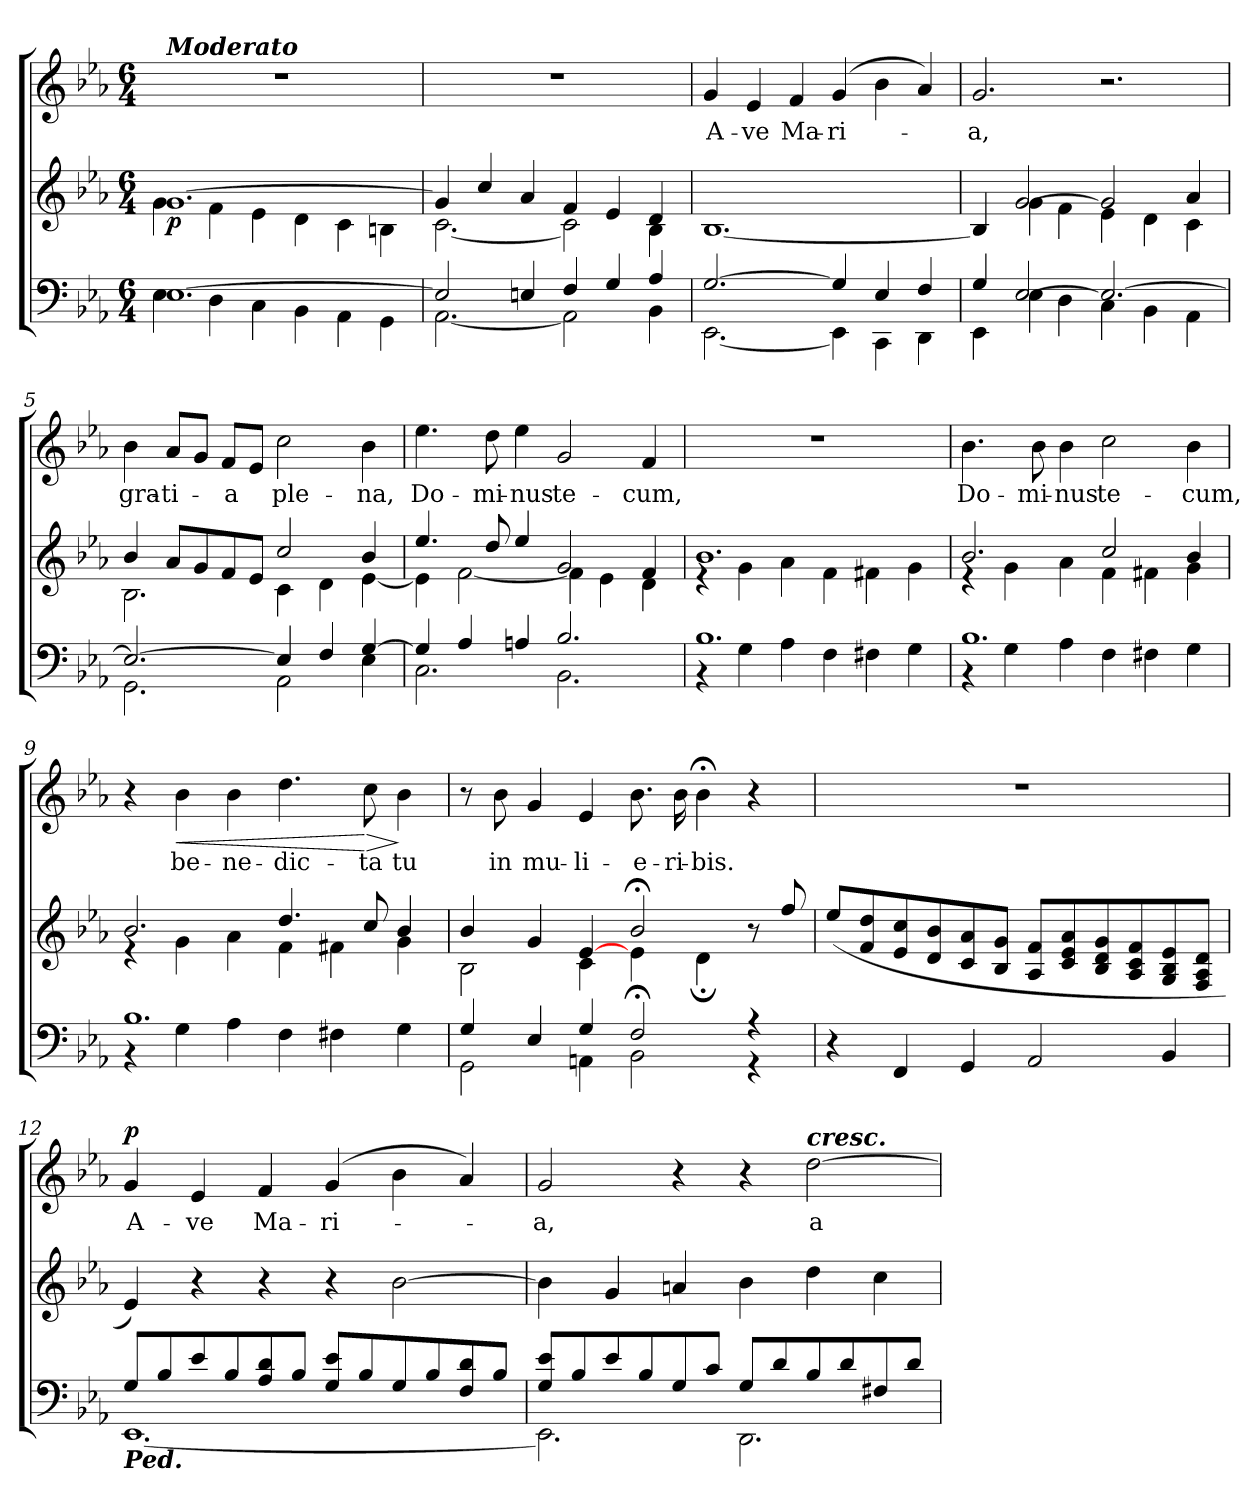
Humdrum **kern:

**kern	**kern	**dynam	**kern	**text	**dynam
*part2	*part2	*part2	*part1	*part1	*part1
*staff3	*staff2	*staff2/3	*staff1	*staff1	*staff1
*clefF4	*clefG2	*	*clefG2	*	*
*k[b-e-a-]	*k[b-e-a-]	*	*k[b-e-a-]	*	*
*E-:	*E-:	*	*E-:	*	*
*M6/4	*M6/4	*	*M6/4	*	*
=1	=1	=1	=1	=1	=1
*^	*^	*	*	*	*
!	!	!	!	!	!LO:TX:a:Bi:t=Moderato	!	!
!	!	!	!	!LO:DY:b	!	!	!
[>1.E-	4E-\	[>1.g	4g\	p	1.r	.	.
.	4D\	.	4f\	.	.	.	.
.	4C\	.	4e-\	.	.	.	.
.	4BB-\	.	4d\	.	.	.	.
.	4AA-\	.	4c\	.	.	.	.
.	4GG\	.	4Bn\	.	.	.	.
=2	=2	=2	=2	=2	=2	=2	=2
2E-/]	[<2.AA-\	4g/]	[<2.c\	.	1.r	.	.
.	.	4cc/	.	.	.	.	.
4En/	.	4a-/	.	.	.	.	.
4F/	2AA-\]	4f/	2c\]	.	.	.	.
4G/	.	4e-/	.	.	.	.	.
4A-/	4BB-\	4d/	4B-\	.	.	.	.
=3	=3	=3	=3	=3	=3	=3	=3
!	!	!	!	!	!	!LO:LY:b	!
*	*	*v	*v	*	*	*	*
[>2.G/	[<2.EE-\	[1.B-	.	4g/	A-	.
!	!	!	!	!	!LO:LY:b	!
.	.	.	.	4e-/	-ve	.
!	!	!	!	!	!LO:LY:b	!
.	.	.	.	4f/	Ma-	.
!	!	!	!	!	!LO:LY:b	!
4G/]	4EE-\]	.	.	(4g/	-ri-	.
4E-/	4CC\	.	.	4b-\	.	.
4F/	4DD\	.	.	4a-/)	.	.
=4	=4	=4	=4	=4	=4	=4
*	*	*^	*	*	*	*
!	!	!	!	!	!	!LO:LY:b	!
4G/	4EE-\	4B-/]	4ryy	.	2.g/	-a,	.
[>2E-/	4E-\	[>2g/	4g\	.	.	.	.
.	4D\	.	4f\	.	.	.	.
2.E-/_	4C\	2g/]	4e-\	.	2.r	.	.
.	4BB-\	.	4d\	.	.	.	.
.	4AA-\	4a-/	4c\	.	.	.	.
!!LO:LB:g=z
=5	=5	=5	=5	=5	=5	=5	=5
!	!	!	!	!	!	!LO:LY:b	!
2.E-/_	2.GG\	4b-/	2.B-\	.	4b-\	gra-	.
!	!	!	!	!	!	!LO:LY:b	!
.	.	8a-/L	.	.	8a-/L	-ti-	.
.	.	8g/	.	.	8g/J	.	.
!	!	!	!	!	!	!LO:LY:b	!
.	.	8f/	.	.	8f/L	-a	.
.	.	8e-/J	.	.	8e-/J	.	.
!	!	!	!	!	!	!LO:LY:b	!
4E-/]	2AA-\	2cc/	4c\	.	2cc\	ple-	.
4F/	.	.	4d\	.	.	.	.
!	!	!	!	!	!	!LO:LY:b	!
[>4G/	4E-\	4b-/	[<4e-\	.	4b-\	-na,	.
=6	=6	=6	=6	=6	=6	=6	=6
!	!	!	!	!	!	!LO:LY:b	!
4G/]	2.C\	4.ee-/	4e-\]	.	4.ee-\	Do-	.
4A-/	.	.	[<2f\	.	.	.	.
!	!	!	!	!	!	!LO:LY:b	!
.	.	8dd/	.	.	8dd\	-mi-	.
!	!	!	!	!	!	!LO:LY:b	!
4An/	.	4ee-/	.	.	4ee-\	-nus	.
!	!	!	!	!	!	!LO:LY:b	!
2.B-/	2.BB-\	2g/	4f\]	.	2g/	te-	.
.	.	.	4e-\	.	.	.	.
!	!	!	!	!	!	!LO:LY:b	!
.	.	4f/	4d\	.	4f/	-cum,	.
=7	=7	=7	=7	=7	=7	=7	=7
1.B-	4r	1.b-	4re	.	1.r	.	.
.	4G\	.	4g\	.	.	.	.
.	4A-\	.	4a-\	.	.	.	.
.	4F\	.	4f\	.	.	.	.
.	4F#X\	.	4f#X\	.	.	.	.
.	4G\	.	4g\	.	.	.	.
!!LO:LB:g=z
=8	=8	=8	=8	=8	=8	=8	=8
!	!	!	!	!	!	!LO:LY:b	!
1.B-	4r	2.b-/	4rd	.	4.b-\	Do-	.
.	4G\	.	4g\	.	.	.	.
!	!	!	!	!	!	!LO:LY:b	!
.	.	.	.	.	8b-\	-mi-	.
!	!	!	!	!	!	!LO:LY:b	!
.	4A-\	.	4a-\	.	4b-\	-nus	.
!	!	!	!	!	!	!LO:LY:b	!
.	4F\	2cc/	4f\	.	2cc\	te-	.
.	4F#X\	.	4f#X\	.	.	.	.
!	!	!	!	!	!	!LO:LY:b	!
.	4G\	4b-/	4g\	.	4b-\	-cum,	.
=9	=9	=9	=9	=9	=9	=9	=9
1.B-	4r	2.b-/	4rd	.	4r	.	.
!	!	!	!	!	!	!LO:LY:b	!LO:HP:b
.	4G\	.	4g\	.	4b-\	be-	<
!	!	!	!	!	!	!LO:LY:b	!
.	4A-\	.	4a-\	.	4b-\	-ne-	.
!	!	!	!	!	!	!LO:LY:b	!
.	4F\	4.dd/	4f\	.	4.dd\	-dic-	.
.	4F#X\	.	4f#X\	.	.	.	.
!	!	!	!	!	!	!LO:LY:b	!LO:HP:n=1:b
.	.	8cc/	.	.	8cc\	-ta	[ >
!	!	!	!	!	!	!LO:LY:b	!
.	4G\	4b-/	4g\	.	4b-\	tu	]
=10	=10	=10	=10	=10	=10	=10	=10
4G/	2GG\	4b-/	2B-\	.	8r	.	.
!	!	!	!	!	!	!LO:LY:b	!
.	.	.	.	.	8b-\	in	.
!	!	!	!	!	!	!LO:LY:b	!
4E-/	.	4g/	.	.	4g/	mu-	.
!	!	!	!	!	!	!LO:LY:b	!
4G/	4AAn\	[>4e-/	4c\	.	4e-/	-li-	.
!	!	!	!	!	!	!LO:LY:b	!
2F;/	2BB-\	2b-;</	4e-\	.	8.b-\	-e-	.
!	!	!	!	!	!	!LO:LY:b	!
.	.	.	.	.	16b-\	-ri-	.
!	!	!	!	!	!	!LO:LY:b	!
.	.	.	4d;\	.	4b-;<\	-bis.	.
4r	4r	8r	4ryy	.	4r	.	.
.	.	8ff/	.	.	.	.	.
*v	*v	*	*	*	*	*	*
*	*v	*v	*	*	*	*
!!LO:LB:g=z
=11	=11	=11	=11	=11	=11
4r	(>8ee-/L	.	1.r	.	.
.	8f/ 8dd/	.	.	.	.
4FF/	8e-/ 8cc/	.	.	.	.
.	8d/ 8b-/	.	.	.	.
4GG/	8c/ 8a-/	.	.	.	.
.	8B-/ 8g/J	.	.	.	.
2AA-/	8A-/ 8f/L	.	.	.	.
.	8c/ 8e-/ 8a-/	.	.	.	.
.	8B-/ 8d/ 8g/	.	.	.	.
.	8A-/ 8c/ 8f/	.	.	.	.
4BB-/	8G/ 8B-/ 8e-/	.	.	.	.
.	8F/ 8A-/ 8d/J	.	.	.	.
=12	=12	=12	=12	=12	=12
*^	*	*	*	*	*
!LO:TX:b:Bi:t=Ped.	!	!	!	!	!	!
!	!	!	!	!	!LO:LY:b	!LO:DY:a
8G/L	[<1.EE-	4e-/)	.	4g/	A-	p
8B-/	.	.	.	.	.	.
!	!	!	!	!	!LO:LY:b	!
8e-/	.	4r	.	4e-/	-ve	.
8B-/	.	.	.	.	.	.
!	!	!	!	!	!LO:LY:b	!
8A-/ 8d/	.	4r	.	4f/	Ma-	.
8B-/J	.	.	.	.	.	.
!	!	!	!	!	!LO:LY:b	!
8G/ 8e-/L	.	4r	.	(4g/	-ri-	.
8B-/	.	.	.	.	.	.
8G/	.	[2b-\	.	4b-\	.	.
8B-/	.	.	.	.	.	.
8F/ 8d/	.	.	.	4a-/)	.	.
8B-/J	.	.	.	.	.	.
=13	=13	=13	=13	=13	=13	=13
!	!	!	!	!	!LO:LY:b	!
8G/ 8e-/L	2.EE-\]	4b-\]	.	2g/	-a,	.
8B-/	.	.	.	.	.	.
8e-/	.	4g/	.	.	.	.
8B-/	.	.	.	.	.	.
8G/	.	4an/	.	4r	.	.
8c/J	.	.	.	.	.	.
8G/L	2.DD\	4b-\	.	4r	.	.
8d/	.	.	.	.	.	.
!	!	!	!	!LO:TX:a:Bi:t=cresc.	!	!
!	!	!	!	!	!LO:LY:b	!
8B-/	.	4dd\	.	[2dd\	a-	.
8d/	.	.	.	.	.	.
8F#X/	.	4cc\	.	.	.	.
8d/J	.	.	.	.	.	.
*v	*v	*	*	*	*	*
=	=	=	=	=	=
*-	*-	*-	*-	*-	*-
